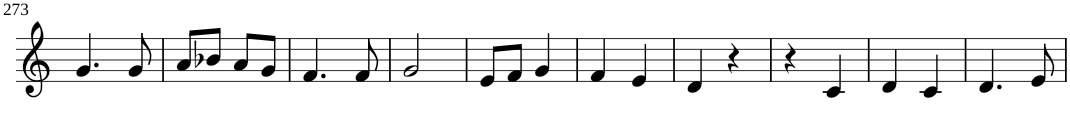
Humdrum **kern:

**kern
*part1
*staff1
*I"Violin
!!LO:PB:g=z
*clefG2
*k[]
*M2/4
=273
4.g/
8g/
=274
8a/L
8b-X/J
8a/L
8g/J
=275
4.f/
8f/
=276
2g/
=277
8e/L
8f/J
4g/
=278
4f/
4e/
=279
4d/
4r
=280
4r
4c/
=281
4d/
4c/
=282
4.d/
8e/
=
*-
